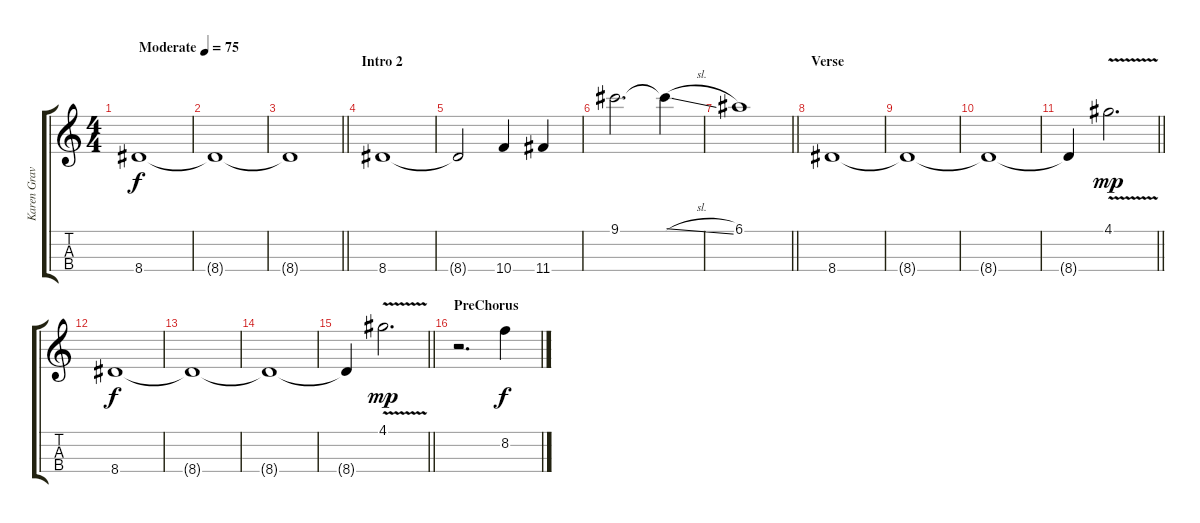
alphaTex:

\track ("Karen Graver" "Karen Grav") {instrument violin}
\staff {score tabs}
\tuning (E5 A4 D4 G3) {hide}
\ts (4 4)
\tempo (75 "Moderate")
\clef g2
\ks c
8.4.1{dy f volume 8 instrument violin} |
8.4{t}.1 |
\barLineRight lightlight
8.4{t}.1 |
\section ("" "Intro 2")
8.4.1 |
8.4{t}.2 10.4.4 11.4.4 |
9.1.2{d volume 11} 9.1{sl t}.4 |
\barLineRight lightlight
6.1.1{volume 0} |
\section ("" "Verse")
8.4.1{volume 5} |
8.4{t}.1 |
8.4{t}.1 |
\barLineRight lightlight
8.4{t}.4 4.1{v}.2{d dy mp volume 15 instrument stringensemble2} |
8.4.1{dy f volume 5} |
8.4{t}.1 |
8.4{t}.1 |
\barLineRight lightlight
8.4{t}.4 4.1{v}.2{d dy mp volume 15 instrument stringensemble2} |
\section ("" "PreChorus")
r.2{d volume 2} 8.2.4{dy f volume 9}
